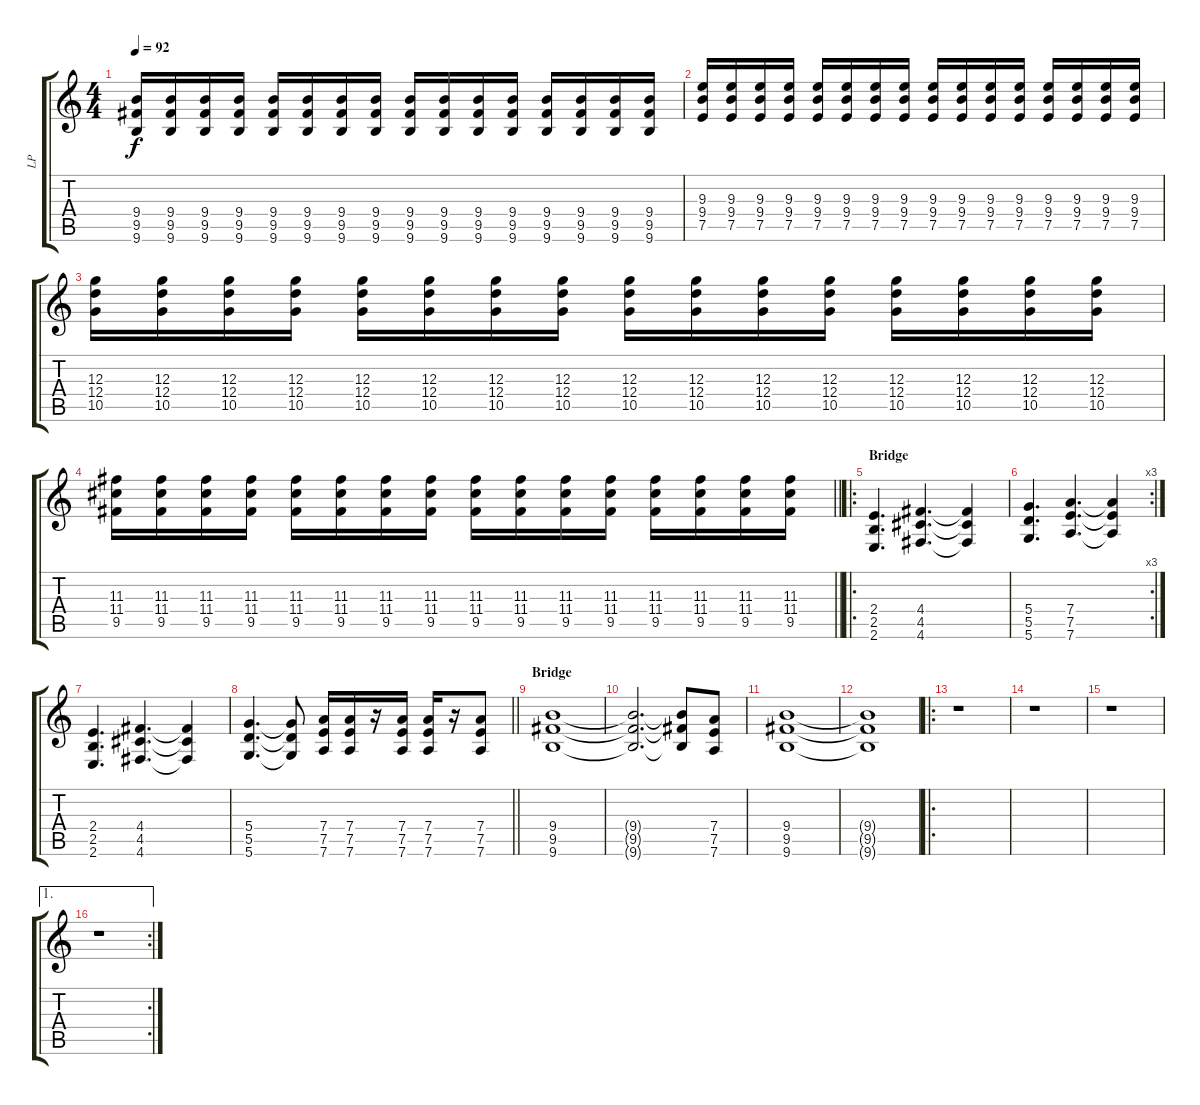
\track ("LP" "LP") {instrument overdrivenguitar}
\staff {score tabs}
\tuning (E4 B3 G3 D3 A2 D2) {hide}
\ts (4 4)
\tempo 92
\clef g2
\ks c
(9.4 9.5 9.6).16{dy f} (9.4 9.5 9.6).16 (9.4 9.5 9.6).16 (9.4 9.5 9.6).16 (9.4 9.5 9.6).16 (9.4 9.5 9.6).16 (9.4 9.5 9.6).16 (9.4 9.5 9.6).16 (9.4 9.5 9.6).16 (9.4 9.5 9.6).16 (9.4 9.5 9.6).16 (9.4 9.5 9.6).16 (9.4 9.5 9.6).16 (9.4 9.5 9.6).16 (9.4 9.5 9.6).16 (9.4 9.5 9.6).16 |
(9.3 9.4 7.5).16 (9.3 9.4 7.5).16 (9.3 9.4 7.5).16 (9.3 9.4 7.5).16 (9.3 9.4 7.5).16 (9.3 9.4 7.5).16 (9.3 9.4 7.5).16 (9.3 9.4 7.5).16 (9.3 9.4 7.5).16 (9.3 9.4 7.5).16 (9.3 9.4 7.5).16 (9.3 9.4 7.5).16 (9.3 9.4 7.5).16 (9.3 9.4 7.5).16 (9.3 9.4 7.5).16 (9.3 9.4 7.5).16 |
(12.3 12.4 10.5).16 (12.3 12.4 10.5).16 (12.3 12.4 10.5).16 (12.3 12.4 10.5).16 (12.3 12.4 10.5).16 (12.3 12.4 10.5).16 (12.3 12.4 10.5).16 (12.3 12.4 10.5).16 (12.3 12.4 10.5).16 (12.3 12.4 10.5).16 (12.3 12.4 10.5).16 (12.3 12.4 10.5).16 (12.3 12.4 10.5).16 (12.3 12.4 10.5).16 (12.3 12.4 10.5).16 (12.3 12.4 10.5).16 |
\barLineRight lightlight
(11.3 11.4 9.5).16 (11.3 11.4 9.5).16 (11.3 11.4 9.5).16 (11.3 11.4 9.5).16 (11.3 11.4 9.5).16 (11.3 11.4 9.5).16 (11.3 11.4 9.5).16 (11.3 11.4 9.5).16 (11.3 11.4 9.5).16 (11.3 11.4 9.5).16 (11.3 11.4 9.5).16 (11.3 11.4 9.5).16 (11.3 11.4 9.5).16 (11.3 11.4 9.5).16 (11.3 11.4 9.5).16 (11.3 11.4 9.5).16 |
\ro
\section ("" "Bridge")
(2.4 2.5 2.6).4{d balance 16} (4.4 4.5 4.6).4{d} (4.4{t} 4.5{t} 4.6{t}).4 |
\rc 3
(5.4 5.5 5.6).4{d} (7.4 7.5 7.6).4{d} (7.4{t} 7.5{t} 7.6{t}).4 |
(2.4 2.5 2.6).4{d balance 16} (4.4 4.5 4.6).4{d} (4.4{t} 4.5{t} 4.6{t}).4 |
\barLineRight lightlight
(5.4 5.5 5.6).4{d} (5.4{t} 5.5{t} 5.6{t}).8 (7.4 7.5 7.6).16 (7.4 7.5 7.6).16 r.16 (7.4 7.5 7.6).16 (7.4 7.5 7.6).16 r.16 (7.4 7.5 7.6).8 |
\section ("" "Bridge")
(9.4 9.5 9.6).1 |
(9.4{t} 9.5{t} 9.6{t}).2{d} (9.4{t} 9.5{t} 9.6{t}).8 (7.4 7.5 7.6).8 |
(9.4 9.5 9.6).1 |
(9.4{t} 9.5{t} 9.6{t}).1 |
\ro
r.1 |
r.1 |
r.1 |
\ae 1
\rc 2
r.1
